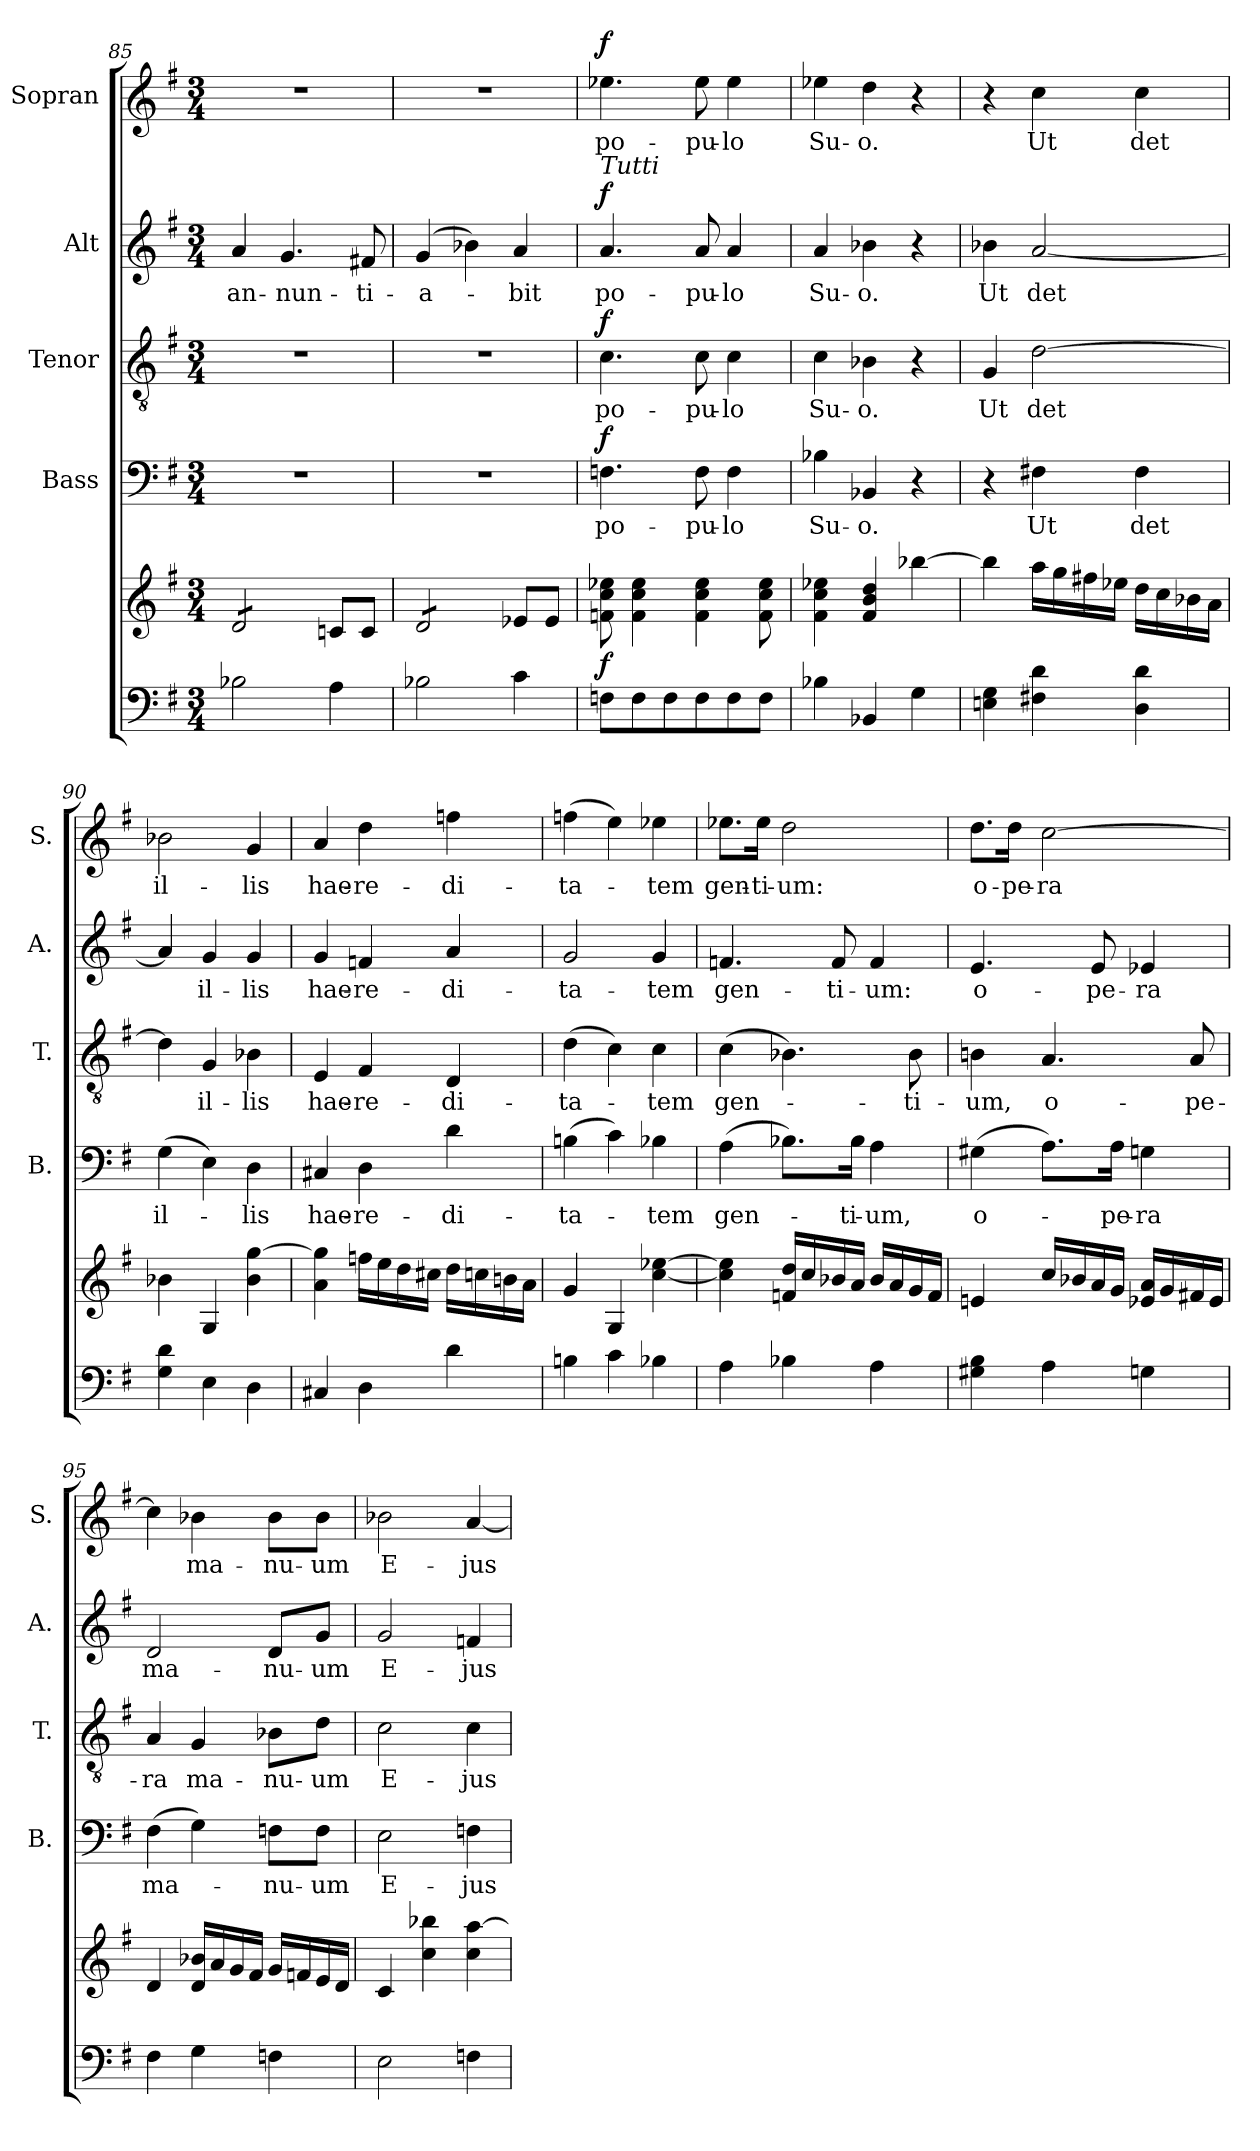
**kern	**kern	**dynam	**kern	**text	**dynam	**kern	**text	**dynam	**kern	**text	**dynam	**kern	**text	**dynam
*part5	*part5	*part5	*part4	*part4	*part4	*part3	*part3	*part3	*part2	*part2	*part2	*part1	*part1	*part1
*staff6	*staff5	*staff5/6	*staff4	*staff4	*staff4	*staff3	*staff3	*staff3	*staff2	*staff2	*staff2	*staff1	*staff1	*staff1
*	*	*	*I"Bass	*	*	*I"Tenor	*	*	*I"Alt	*	*	*I"Sopran	*	*
*	*	*	*I'B.	*	*	*I'T.	*	*	*I'A.	*	*	*I'S.	*	*
*clefF4	*clefG2	*	*clefF4	*	*	*clefGv2	*	*	*clefG2	*	*	*clefG2	*	*
*k[f#]	*k[f#]	*	*k[f#]	*	*	*k[f#]	*	*	*k[f#]	*	*	*k[f#]	*	*
*G:	*G:	*	*G:	*	*	*G:	*	*	*G:	*	*	*G:	*	*
*M3/4	*M3/4	*	*M3/4	*	*	*M3/4	*	*	*M3/4	*	*	*M3/4	*	*
=85	=85	=85	=85	=85	=85	=85	=85	=85	=85	=85	=85	=85	=85	=85
!	!	!	!	!	!	!	!	!	!	!LO:LY:b	!	!	!	!
*	*tremolo	*	*	*	*	*	*	*	*	*	*	*	*	*
2B-X\	8d/L	.	2.r	.	.	2.r	.	.	4a/	an-	.	2.r	.	.
.	8d/	.	.	.	.	.	.	.	.	.	.	.	.	.
!	!	!	!	!	!	!	!	!	!	!LO:LY:b	!	!	!	!
.	8d/	.	.	.	.	.	.	.	4.g/	-nun-	.	.	.	.
.	8d/J	.	.	.	.	.	.	.	.	.	.	.	.	.
*	*Xtremolo	*	*	*	*	*	*	*	*	*	*	*	*	*
4A\	8cn/L	.	.	.	.	.	.	.	.	.	.	.	.	.
!	!	!	!	!	!	!	!	!	!	!LO:LY:b	!	!	!	!
.	8c/J	.	.	.	.	.	.	.	8f#X/	-ti-	.	.	.	.
=86	=86	=86	=86	=86	=86	=86	=86	=86	=86	=86	=86	=86	=86	=86
!	!	!	!	!	!	!	!	!	!	!LO:LY:b	!	!	!	!
*	*tremolo	*	*	*	*	*	*	*	*	*	*	*	*	*
2B-X\	8d/L	.	2.r	.	.	2.r	.	.	(4g/	-a-	.	2.r	.	.
.	8d/	.	.	.	.	.	.	.	.	.	.	.	.	.
.	8d/	.	.	.	.	.	.	.	4b-X\)	.	.	.	.	.
.	8d/J	.	.	.	.	.	.	.	.	.	.	.	.	.
*	*Xtremolo	*	*	*	*	*	*	*	*	*	*	*	*	*
!	!	!	!	!	!	!	!	!	!	!LO:LY:b	!	!	!	!
4c\	8e-X/L	.	.	.	.	.	.	.	4a/	-bit	.	.	.	.
.	8e-/J	.	.	.	.	.	.	.	.	.	.	.	.	.
=87	=87	=87	=87	=87	=87	=87	=87	=87	=87	=87	=87	=87	=87	=87
!	!	!	!	!	!	!	!	!	!LO:TX:a:i:t=Tutti	!	!	!	!	!
!	!	!LO:DY:a=2	!	!LO:LY:b	!LO:DY:a	!	!LO:LY:b	!LO:DY:a	!	!LO:LY:b	!LO:DY:a	!	!LO:LY:b	!LO:DY:a
8Fn\L	8fn\ 8cc\ 8ee-X\	f	4.Fn\	po-	f	4.c\	po-	f	4.a/	po-	f	4.ee-X\	po-	f
8F\	4f\ 4cc\ 4ee-\	.	.	.	.	.	.	.	.	.	.	.	.	.
8F\	.	.	.	.	.	.	.	.	.	.	.	.	.	.
!	!	!	!	!LO:LY:b	!	!	!LO:LY:b	!	!	!LO:LY:b	!	!	!LO:LY:b	!
8F\	4f\ 4cc\ 4ee-\	.	8F\	-pu-	.	8c\	-pu-	.	8a/	-pu-	.	8ee-\	-pu-	.
!	!	!	!	!LO:LY:b	!	!	!LO:LY:b	!	!	!LO:LY:b	!	!	!LO:LY:b	!
8F\	.	.	4F\	-lo	.	4c\	-lo	.	4a/	-lo	.	4ee-\	-lo	.
8F\J	8f\ 8cc\ 8ee-\	.	.	.	.	.	.	.	.	.	.	.	.	.
!!LO:LB:g=z
=88	=88	=88	=88	=88	=88	=88	=88	=88	=88	=88	=88	=88	=88	=88
!	!	!	!	!LO:LY:b	!	!	!LO:LY:b	!	!	!LO:LY:b	!	!	!LO:LY:b	!
4B-X\	4f#\ 4cc\ 4ee-X\	.	4B-X\	Su-	.	4c\	Su-	.	4a/	Su-	.	4ee-X\	Su-	.
!	!	!	!	!LO:LY:b	!	!	!LO:LY:b	!	!	!LO:LY:b	!	!	!LO:LY:b	!
4BB-X/	4f#/ 4b/ 4dd/	.	4BB-X/	-o.	.	4B-X\	-o.	.	4b-X\	-o.	.	4dd\	-o.	.
4G\	[4bb-X\	.	4r	.	.	4r	.	.	4r	.	.	4r	.	.
=89	=89	=89	=89	=89	=89	=89	=89	=89	=89	=89	=89	=89	=89	=89
!	!	!	!	!	!	!	!LO:LY:b	!	!	!LO:LY:b	!	!	!	!
4En\ 4G\	4bb-\]	.	4r	.	.	4G/	Ut	.	4b-X\	Ut	.	4r	.	.
!	!	!	!	!LO:LY:b	!	!	!LO:LY:b	!	!	!LO:LY:b	!	!	!LO:LY:b	!
4F#X\ 4d\	16aa\LL	.	4F#X\	Ut	.	[2d\	det	.	[2a/	det	.	4cc\	Ut	.
.	16gg\	.	.	.	.	.	.	.	.	.	.	.	.	.
.	16ff#X\	.	.	.	.	.	.	.	.	.	.	.	.	.
.	16ee-X\JJ	.	.	.	.	.	.	.	.	.	.	.	.	.
!	!	!	!	!LO:LY:b	!	!	!	!	!	!	!	!	!LO:LY:b	!
4D\ 4d\	16dd\LL	.	4F#\	det	.	.	.	.	.	.	.	4cc\	det	.
.	16cc\	.	.	.	.	.	.	.	.	.	.	.	.	.
.	16b-X\	.	.	.	.	.	.	.	.	.	.	.	.	.
.	16a\JJ	.	.	.	.	.	.	.	.	.	.	.	.	.
=90	=90	=90	=90	=90	=90	=90	=90	=90	=90	=90	=90	=90	=90	=90
!	!	!	!	!LO:LY:b	!	!	!	!	!	!	!	!	!LO:LY:b	!
4G\ 4d\	4b-X\	.	(>4G\	il-	.	4d\]	.	.	4a/]	.	.	2b-X\	il-	.
!	!	!	!	!	!	!	!LO:LY:b	!	!	!LO:LY:b	!	!	!	!
4E\	4G/	.	4E\)	.	.	4G/	il-	.	4g/	il-	.	.	.	.
!	!	!	!	!LO:LY:b	!	!	!LO:LY:b	!	!	!LO:LY:b	!	!	!LO:LY:b	!
4D\	4b-\ [4gg\	.	4D\	-lis	.	4B-X\	-lis	.	4g/	-lis	.	4g/	-lis	.
=91	=91	=91	=91	=91	=91	=91	=91	=91	=91	=91	=91	=91	=91	=91
!	!	!	!	!LO:LY:b	!	!	!LO:LY:b	!	!	!LO:LY:b	!	!	!LO:LY:b	!
4C#X/	4a\ 4gg\]	.	4C#X/	hae-	.	4E/	hae-	.	4g/	hae-	.	4a/	hae-	.
!	!	!	!	!LO:LY:b	!	!	!LO:LY:b	!	!	!LO:LY:b	!	!	!LO:LY:b	!
4D\	16ffn\LL	.	4D\	-re-	.	4F#/	-re-	.	4fn/	-re-	.	4dd\	-re-	.
.	16ee\	.	.	.	.	.	.	.	.	.	.	.	.	.
.	16dd\	.	.	.	.	.	.	.	.	.	.	.	.	.
.	16cc#X\JJ	.	.	.	.	.	.	.	.	.	.	.	.	.
!	!	!	!	!LO:LY:b	!	!	!LO:LY:b	!	!	!LO:LY:b	!	!	!LO:LY:b	!
4d\	16dd\LL	.	4d\	-di-	.	4D/	-di-	.	4a/	-di-	.	4ffn\	-di-	.
.	16ccn\	.	.	.	.	.	.	.	.	.	.	.	.	.
.	16bn\	.	.	.	.	.	.	.	.	.	.	.	.	.
.	16a\JJ	.	.	.	.	.	.	.	.	.	.	.	.	.
=92	=92	=92	=92	=92	=92	=92	=92	=92	=92	=92	=92	=92	=92	=92
!	!	!	!	!LO:LY:b	!	!	!LO:LY:b	!	!	!LO:LY:b	!	!	!LO:LY:b	!
4Bn\	4g/	.	(>4Bn\	-ta-	.	(>4d\	-ta-	.	2g/	-ta-	.	(>4ffn\	-ta-	.
4c\	4G/	.	4c\)	.	.	4c\)	.	.	.	.	.	4ee\)	.	.
!	!	!	!	!LO:LY:b	!	!	!LO:LY:b	!	!	!LO:LY:b	!	!	!LO:LY:b	!
4B-X\	[4cc\ [4ee-X\	.	4B-X\	-tem	.	4c\	-tem	.	4g/	-tem	.	4ee-X\	-tem	.
!!LO:PB:g=z
=93	=93	=93	=93	=93	=93	=93	=93	=93	=93	=93	=93	=93	=93	=93
!	!	!	!	!LO:LY:b	!	!	!LO:LY:b	!	!	!LO:LY:b	!	!	!LO:LY:b	!
4A\	4cc\] 4ee-\]	.	(>4A\	gen-	.	(>4c\	gen-	.	4.fn/	gen-	.	8.ee-X\L	gen-	.
!	!	!	!	!	!	!	!	!	!	!	!	!	!LO:LY:b	!
.	.	.	.	.	.	.	.	.	.	.	.	16ee-\Jk	-ti-	.
!	!	!	!	!	!	!	!	!	!	!	!	!	!LO:LY:b	!
4B-X\	16fn/ 16dd/LL	.	8.B-X\L)	.	.	4.B-X\)	.	.	.	.	.	2dd\	-um:	.
.	16cc/	.	.	.	.	.	.	.	.	.	.	.	.	.
!	!	!	!	!	!	!	!	!	!	!LO:LY:b	!	!	!	!
.	16b-X/	.	.	.	.	.	.	.	8f/	-ti-	.	.	.	.
!	!	!	!	!LO:LY:b	!	!	!	!	!	!	!	!	!	!
.	16a/JJ	.	16B-\Jk	-ti-	.	.	.	.	.	.	.	.	.	.
!	!	!	!	!LO:LY:b	!	!	!	!	!	!LO:LY:b	!	!	!	!
4A\	16b-/LL	.	4A\	-um,	.	.	.	.	4f/	-um:	.	.	.	.
.	16a/	.	.	.	.	.	.	.	.	.	.	.	.	.
!	!	!	!	!	!	!	!LO:LY:b	!	!	!	!	!	!	!
.	16g/	.	.	.	.	8B-\	-ti-	.	.	.	.	.	.	.
.	16f/JJ	.	.	.	.	.	.	.	.	.	.	.	.	.
=94	=94	=94	=94	=94	=94	=94	=94	=94	=94	=94	=94	=94	=94	=94
!	!	!	!	!LO:LY:b	!	!	!LO:LY:b	!	!	!LO:LY:b	!	!	!LO:LY:b	!
4G#X\ 4B\	4en/	.	(>4G#X\	o-	.	4Bn\	-um,	.	4.e/	o-	.	8.dd\L	o-	.
!	!	!	!	!	!	!	!	!	!	!	!	!	!LO:LY:b	!
.	.	.	.	.	.	.	.	.	.	.	.	16dd\Jk	-pe-	.
!	!	!	!	!	!	!	!LO:LY:b	!	!	!	!	!	!LO:LY:b	!
4A\	16cc/LL	.	8.A\L)	.	.	4.A/	o-	.	.	.	.	[2cc\	-ra	.
.	16b-X/	.	.	.	.	.	.	.	.	.	.	.	.	.
!	!	!	!	!	!	!	!	!	!	!LO:LY:b	!	!	!	!
.	16a/	.	.	.	.	.	.	.	8e/	-pe-	.	.	.	.
!	!	!	!	!LO:LY:b	!	!	!	!	!	!	!	!	!	!
.	16g/JJ	.	16A\Jk	-pe-	.	.	.	.	.	.	.	.	.	.
!	!	!	!	!LO:LY:b	!	!	!	!	!	!LO:LY:b	!	!	!	!
4Gn\	16e-X/ 16a/LL	.	4Gn\	-ra	.	.	.	.	4e-X/	-ra	.	.	.	.
.	16g/	.	.	.	.	.	.	.	.	.	.	.	.	.
!	!	!	!	!	!	!	!LO:LY:b	!	!	!	!	!	!	!
.	16f#X/	.	.	.	.	8A/	-pe-	.	.	.	.	.	.	.
.	16e-/JJ	.	.	.	.	.	.	.	.	.	.	.	.	.
=95	=95	=95	=95	=95	=95	=95	=95	=95	=95	=95	=95	=95	=95	=95
!	!	!	!	!LO:LY:b	!	!	!LO:LY:b	!	!	!LO:LY:b	!	!	!	!
4F#\	4d/	.	(>4F#\	ma-	.	4A/	-ra	.	2d/	ma-	.	4cc\]	.	.
!	!	!	!	!	!	!	!LO:LY:b	!	!	!	!	!	!LO:LY:b	!
4G\	16d/ 16b-X/LL	.	4G\)	.	.	4G/	ma-	.	.	.	.	4b-X\	ma-	.
.	16a/	.	.	.	.	.	.	.	.	.	.	.	.	.
.	16g/	.	.	.	.	.	.	.	.	.	.	.	.	.
.	16f#/JJ	.	.	.	.	.	.	.	.	.	.	.	.	.
!	!	!	!	!LO:LY:b	!	!	!LO:LY:b	!	!	!LO:LY:b	!	!	!LO:LY:b	!
4Fn\	16g/LL	.	8Fn\L	-nu-	.	8B-X\L	-nu-	.	8d/L	-nu-	.	8b-\L	-nu-	.
.	16fn/	.	.	.	.	.	.	.	.	.	.	.	.	.
!	!	!	!	!LO:LY:b	!	!	!LO:LY:b	!	!	!LO:LY:b	!	!	!LO:LY:b	!
.	16e/	.	8F\J	-um	.	8d\J	-um	.	8g/J	-um	.	8b-\J	-um	.
.	16d/JJ	.	.	.	.	.	.	.	.	.	.	.	.	.
=96	=96	=96	=96	=96	=96	=96	=96	=96	=96	=96	=96	=96	=96	=96
!	!	!	!	!LO:LY:b	!	!	!LO:LY:b	!	!	!LO:LY:b	!	!	!LO:LY:b	!
2E\	4c/	.	2E\	E-	.	2c\	E-	.	2g/	E-	.	2b-X\	E-	.
.	4cc\ 4bb-X\	.	.	.	.	.	.	.	.	.	.	.	.	.
!	!	!	!	!LO:LY:b	!	!	!LO:LY:b	!	!	!LO:LY:b	!	!	!LO:LY:b	!
4Fn\	4cc\ [4aa\	.	4Fn\	-jus	.	4c\	-jus	.	4fn/	-jus	.	[4a/	-jus	.
=	=	=	=	=	=	=	=	=	=	=	=	=	=	=
*-	*-	*-	*-	*-	*-	*-	*-	*-	*-	*-	*-	*-	*-	*-
